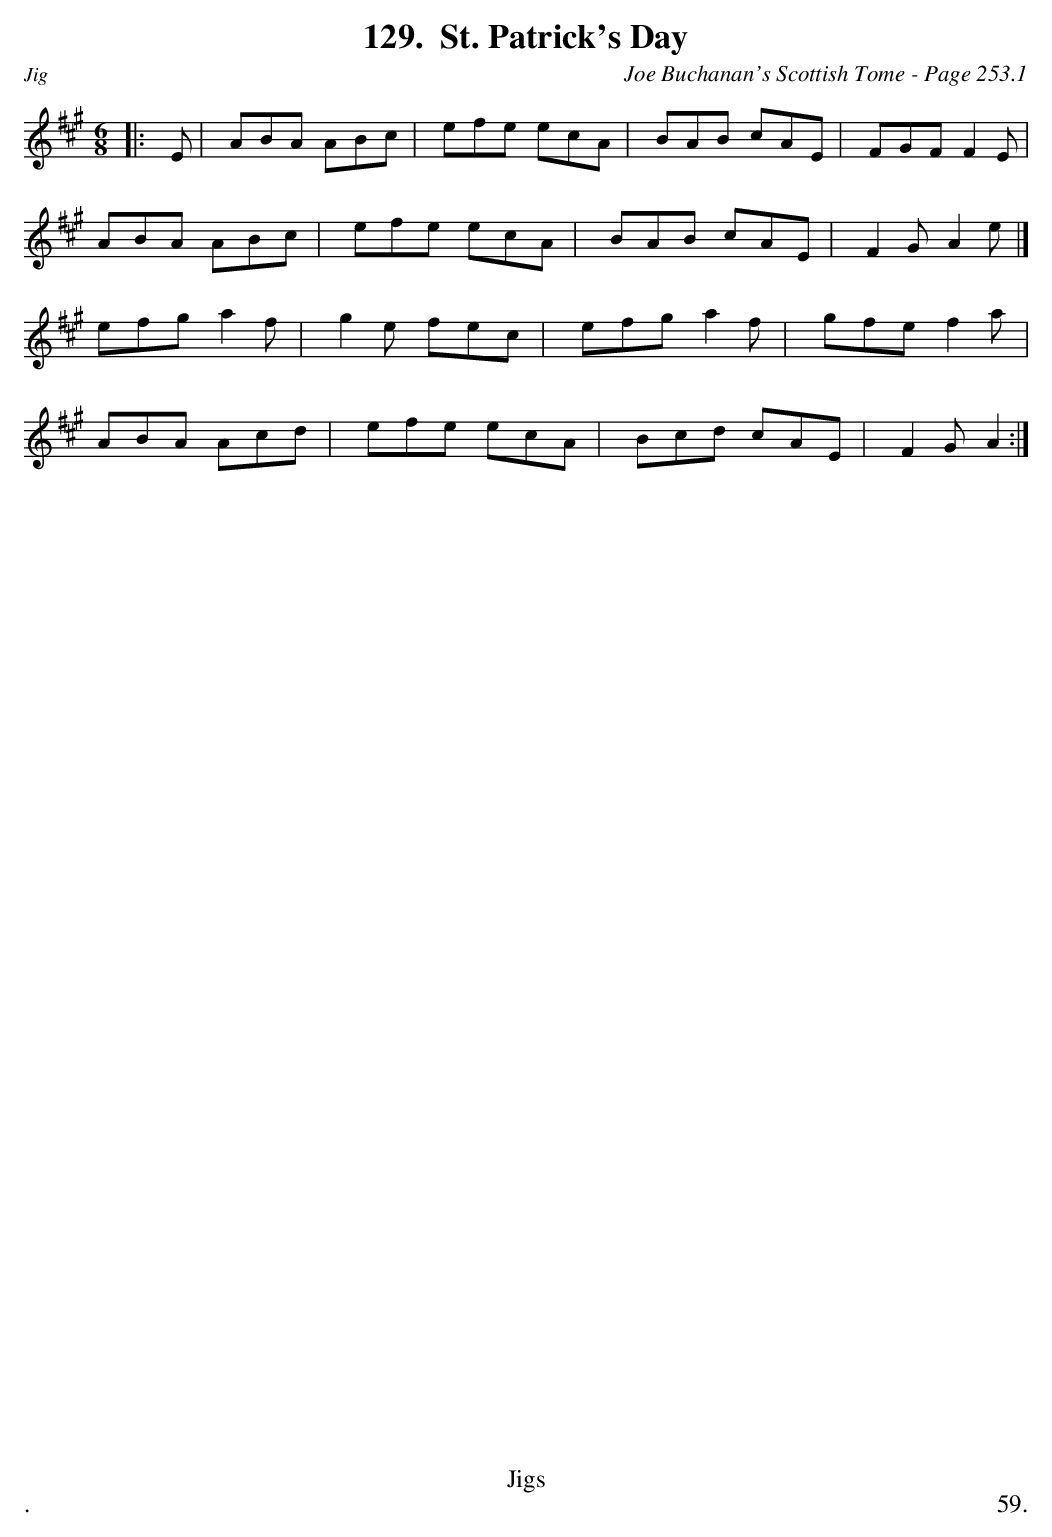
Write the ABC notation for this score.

X:1
T:St. Patrick's Day
C:Joe Buchanan's Scottish Tome - Page 253.1
L:1/8
M:6/8
K:A
|: E | ABA ABc | efe ecA | BAB cAE | FGF F2 E |
ABA ABc | efe ecA | BAB cAE | F2 GA2 e |]
efg a2 f | g2 e fec | efg a2 f | gfe f2 a |
ABA Acd | efe ecA | Bcd cAE | F2 GA2 :|
